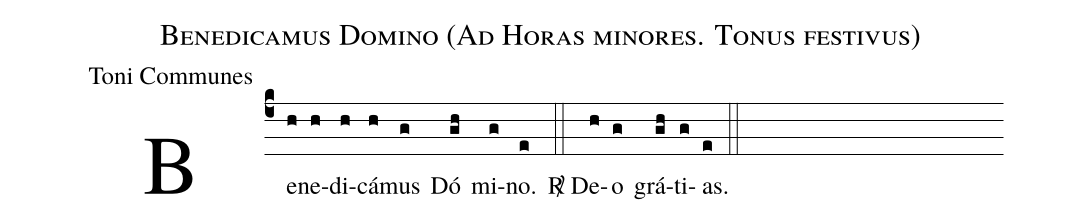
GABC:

name:Benedicamus Domino (Ad Horas minores. Tonus festivus);
office-part:Toni Communes;
%%
(c4) Be(h)ne(h)di(h)cá(h)mus(g) Dó(gh) mi(g)no.(e) (::) <sp>R/</sp> De(h)o(g)  grá(gh)ti(g)as.(e) (::)
